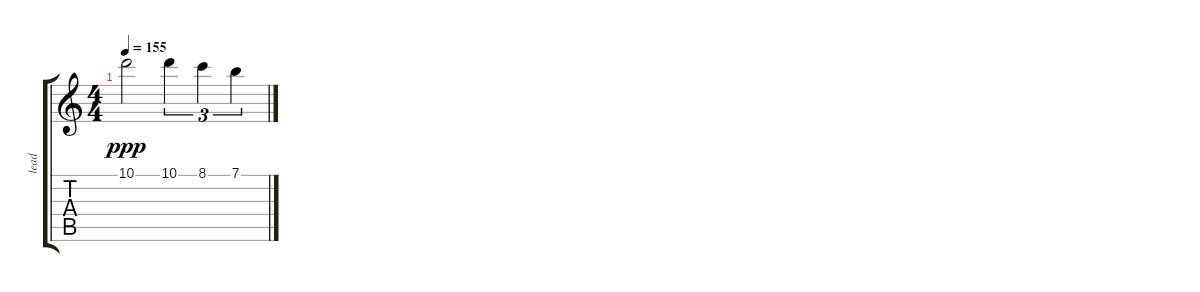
\track ("lead" "lead") {instrument distortionguitar}
\staff {score tabs}
\tuning (E4 B3 G3 D3 A2 E2) {hide}
\ts (4 4)
\tempo 155
\clef g2
\ks c
10.1.2{dy ppp} 10.1.4{tu (3 2)} 8.1.4{tu (3 2)} 7.1.4{tu (3 2)}
